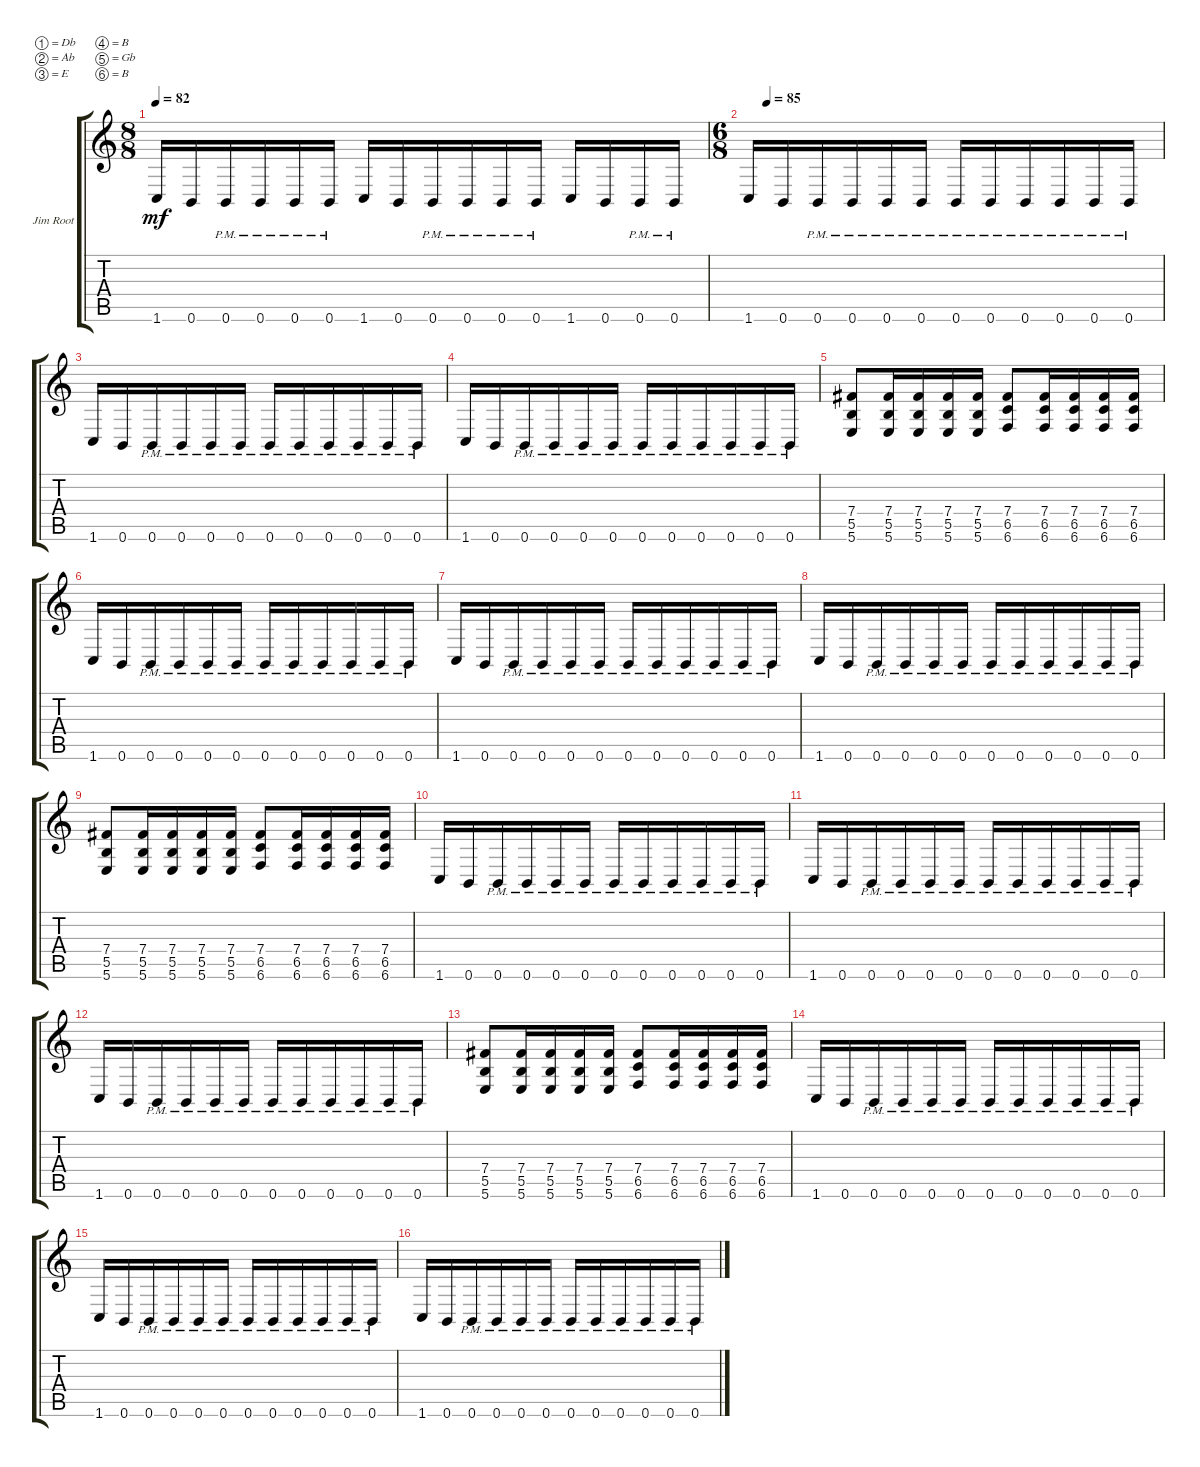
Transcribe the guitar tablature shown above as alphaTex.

\defaultSystemsLayout 4
\bracketExtendMode groupsimilarinstruments
\firstSystemTrackNameOrientation horizontal
\otherSystemsTrackNameOrientation horizontal
\track ("Jim Root" "Jim Root") {instrument acousticguitarsteel}
\staff {score tabs}
\tuning (Db4 Ab3 E3 B2 Gb2 B1)
\ts (8 8)
\tempo 82
\clef g2
\ks c
1.6.16{dy mf} 0.6.16 0.6{pm}.16 0.6{pm}.16 0.6{pm}.16 0.6{pm}.16 1.6.16 0.6.16 0.6{pm}.16 0.6{pm}.16 0.6{pm}.16 0.6{pm}.16 1.6.16 0.6.16 0.6{pm}.16 0.6{pm}.16 |
\ts (6 8)
\tempo (85 0.0465116)
1.6.16 0.6.16 0.6{pm}.16 0.6{pm}.16 0.6{pm}.16 0.6{pm}.16 0.6{pm}.16 0.6{pm}.16 0.6{pm}.16 0.6{pm}.16 0.6{pm}.16 0.6{pm}.16 |
1.6.16 0.6.16 0.6{pm}.16 0.6{pm}.16 0.6{pm}.16 0.6{pm}.16 0.6{pm}.16 0.6{pm}.16 0.6{pm}.16 0.6{pm}.16 0.6{pm}.16 0.6{pm}.16 |
1.6.16 0.6.16 0.6{pm}.16 0.6{pm}.16 0.6{pm}.16 0.6{pm}.16 0.6{pm}.16 0.6{pm}.16 0.6{pm}.16 0.6{pm}.16 0.6{pm}.16 0.6{pm}.16 |
(5.5 5.6 7.4).8 (5.6 5.5 7.4).16 (5.6 5.5 7.4).16 (5.6 5.5 7.4).16 (5.6 5.5 7.4).16 (6.6 6.5 7.4).8 (6.6 6.5 7.4).16 (6.6 6.5 7.4).16 (6.6 6.5 7.4).16 (6.6 6.5 7.4).16 |
1.6.16 0.6.16 0.6{pm}.16 0.6{pm}.16 0.6{pm}.16 0.6{pm}.16 0.6{pm}.16 0.6{pm}.16 0.6{pm}.16 0.6{pm}.16 0.6{pm}.16 0.6{pm}.16 |
1.6.16 0.6.16 0.6{pm}.16 0.6{pm}.16 0.6{pm}.16 0.6{pm}.16 0.6{pm}.16 0.6{pm}.16 0.6{pm}.16 0.6{pm}.16 0.6{pm}.16 0.6{pm}.16 |
1.6.16 0.6.16 0.6{pm}.16 0.6{pm}.16 0.6{pm}.16 0.6{pm}.16 0.6{pm}.16 0.6{pm}.16 0.6{pm}.16 0.6{pm}.16 0.6{pm}.16 0.6{pm}.16 |
(5.5 5.6 7.4).8 (5.6 5.5 7.4).16 (5.6 5.5 7.4).16 (5.6 5.5 7.4).16 (5.6 5.5 7.4).16 (6.6 6.5 7.4).8 (6.6 6.5 7.4).16 (6.6 6.5 7.4).16 (6.6 6.5 7.4).16 (6.6 6.5 7.4).16 |
1.6.16 0.6.16 0.6{pm}.16 0.6{pm}.16 0.6{pm}.16 0.6{pm}.16 0.6{pm}.16 0.6{pm}.16 0.6{pm}.16 0.6{pm}.16 0.6{pm}.16 0.6{pm}.16 |
1.6.16 0.6.16 0.6{pm}.16 0.6{pm}.16 0.6{pm}.16 0.6{pm}.16 0.6{pm}.16 0.6{pm}.16 0.6{pm}.16 0.6{pm}.16 0.6{pm}.16 0.6{pm}.16 |
1.6.16 0.6.16 0.6{pm}.16 0.6{pm}.16 0.6{pm}.16 0.6{pm}.16 0.6{pm}.16 0.6{pm}.16 0.6{pm}.16 0.6{pm}.16 0.6{pm}.16 0.6{pm}.16 |
(5.5 5.6 7.4).8 (5.6 5.5 7.4).16 (5.6 5.5 7.4).16 (5.6 5.5 7.4).16 (5.6 5.5 7.4).16 (6.6 6.5 7.4).8 (6.6 6.5 7.4).16 (6.6 6.5 7.4).16 (6.6 6.5 7.4).16 (6.6 6.5 7.4).16 |
1.6.16 0.6.16 0.6{pm}.16 0.6{pm}.16 0.6{pm}.16 0.6{pm}.16 0.6{pm}.16 0.6{pm}.16 0.6{pm}.16 0.6{pm}.16 0.6{pm}.16 0.6{pm}.16 |
1.6.16 0.6.16 0.6{pm}.16 0.6{pm}.16 0.6{pm}.16 0.6{pm}.16 0.6{pm}.16 0.6{pm}.16 0.6{pm}.16 0.6{pm}.16 0.6{pm}.16 0.6{pm}.16 |
1.6.16 0.6.16 0.6{pm}.16 0.6{pm}.16 0.6{pm}.16 0.6{pm}.16 0.6{pm}.16 0.6{pm}.16 0.6{pm}.16 0.6{pm}.16 0.6{pm}.16 0.6{pm}.16
